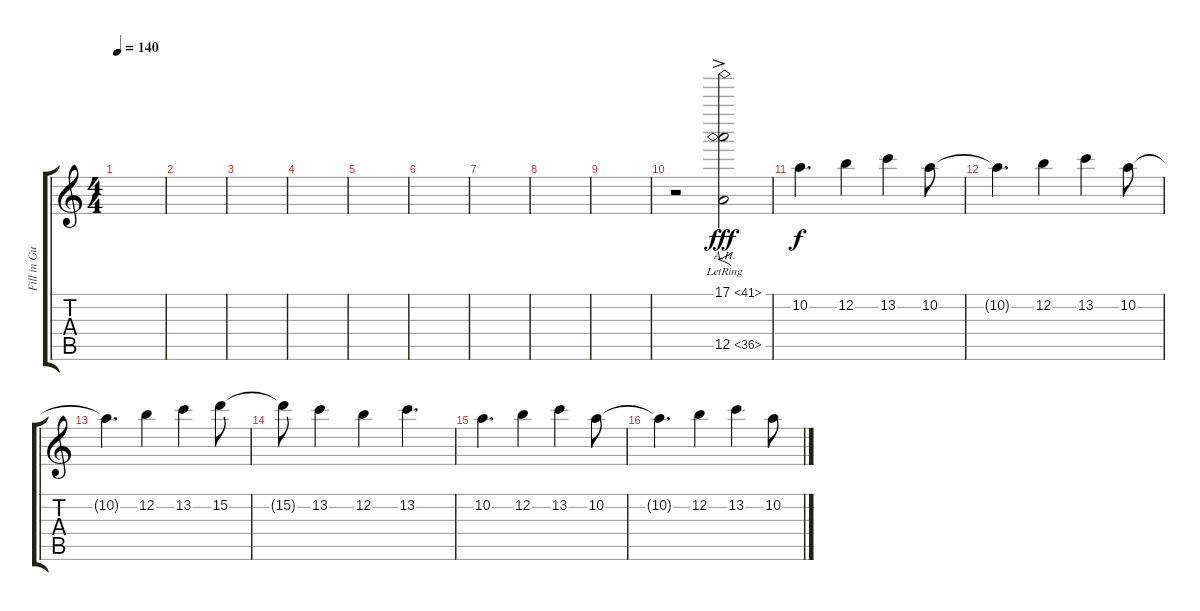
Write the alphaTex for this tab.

\track ("Fill in Guitar II" "Fill in Gu") {instrument overdrivenguitar}
\staff {score tabs}
\tuning (E4 B3 G3 D3 A2 E2) {hide}
\ts (4 4)
\tempo 140
\clef g2
\ks c
|
|
|
|
|
|
|
|
|
r.2 (17.1{ah 24} 12.5{ah 24 ac lr}).2{f dy fff} |
10.2.4{d dy f} 12.2.4 13.2.4 10.2.8 |
10.2{t}.4{d} 12.2.4 13.2.4 10.2.8 |
10.2{t}.4{d} 12.2.4 13.2.4 15.2.8 |
15.2{t}.8 13.2.4 12.2.4 13.2.4{d} |
10.2.4{d} 12.2.4 13.2.4 10.2.8 |
10.2{t}.4{d} 12.2.4 13.2.4 10.2.8
